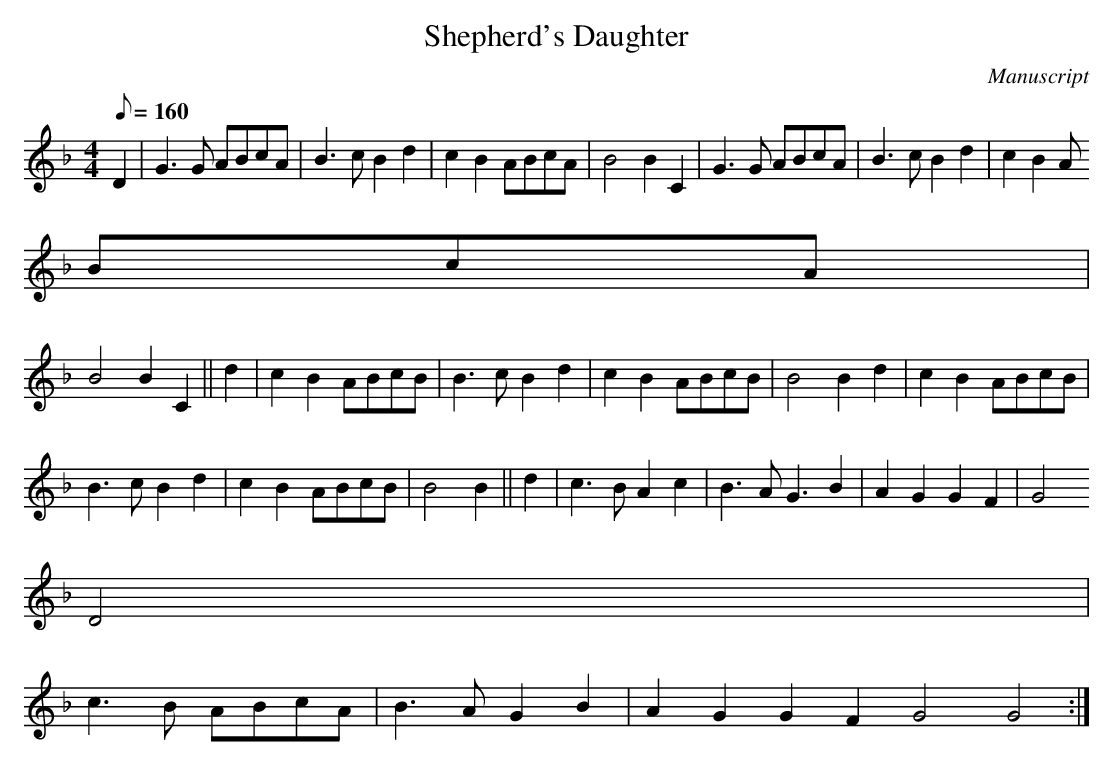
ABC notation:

X:1
T:Shepherd's Daughter
O:Manuscript
M:4/4
L:1/8
Q:160
K:Dm
D2|G3 G ABcA|B3 c B2 d2|c2 B2 ABcA|B4 B2 C2|G3 G ABcA|B3 c B2 d2|c2 B2 A
BcA|
B4 B2 C2||d2|c2 B2 ABcB| B3 c B2 d2|c2B2 ABcB| B4 B2 d2|c2 B2 ABcB|
B3 c B2 d2|c2B2 ABcB| B4 B2||d2| c3 B A2 c2| B3 A G3 B2| A2 G2 G2 F2|G4
D4|
c3 B ABcA| B3 A G2 B2|A2 G2 G2 F2 G4 G4:|
